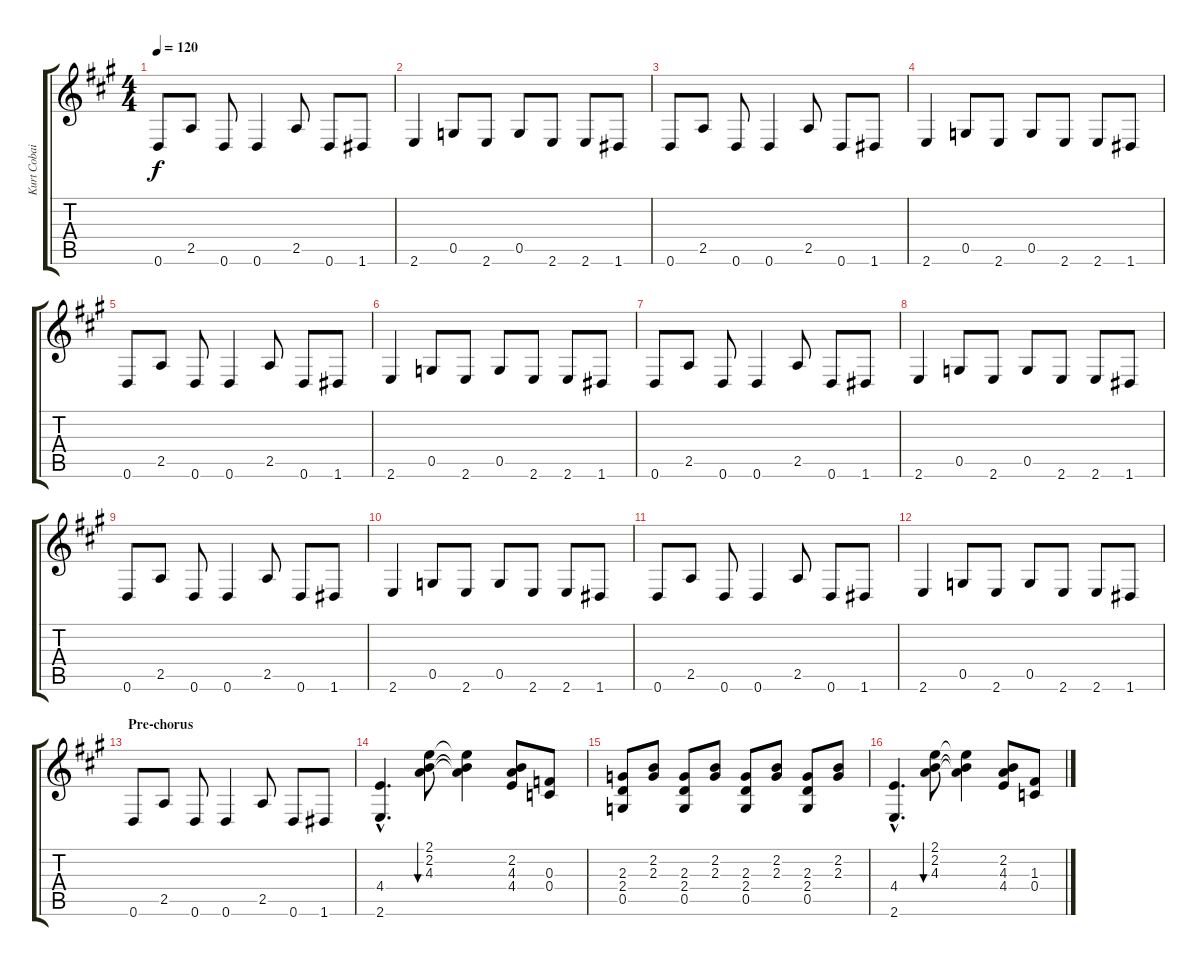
\track ("Kurt Cobain (Guitar)" "Kurt Cobai") {instrument electricguitarclean}
\staff {score tabs}
\tuning (D4 A3 F3 C3 G2 D2) {hide}
\ts (4 4)
\tempo 120
\clef g2
\ks a
0.6.8{dy f} 2.5.8 0.6.8 0.6.4 2.5.8 0.6.8 1.6.8 |
2.6.4 0.5.8 2.6.8 0.5.8 2.6.8 2.6.8 1.6.8 |
0.6.8 2.5.8 0.6.8 0.6.4 2.5.8 0.6.8 1.6.8 |
2.6.4 0.5.8 2.6.8 0.5.8 2.6.8 2.6.8 1.6.8 |
0.6.8 2.5.8 0.6.8 0.6.4 2.5.8 0.6.8 1.6.8 |
2.6.4 0.5.8 2.6.8 0.5.8 2.6.8 2.6.8 1.6.8 |
0.6.8 2.5.8 0.6.8 0.6.4 2.5.8 0.6.8 1.6.8 |
2.6.4 0.5.8 2.6.8 0.5.8 2.6.8 2.6.8 1.6.8 |
0.6.8 2.5.8 0.6.8 0.6.4 2.5.8 0.6.8 1.6.8 |
2.6.4 0.5.8 2.6.8 0.5.8 2.6.8 2.6.8 1.6.8 |
0.6.8 2.5.8 0.6.8 0.6.4 2.5.8 0.6.8 1.6.8 |
2.6.4 0.5.8 2.6.8 0.5.8 2.6.8 2.6.8 1.6.8 |
\section ("" "Pre-chorus")
0.6.8 2.5.8 0.6.8 0.6.4 2.5.8 0.6.8 1.6.8 |
(4.4{hac} 2.6{hac}).4{d} (2.1 2.2 4.3).8{bu 60} (2.1{t} 2.2{t} 4.3{t}).4 (2.2 4.3 4.4).8 (0.3 0.4).8 |
(2.3 2.4 0.5).8 (2.2 2.3).8 (2.3 2.4 0.5).8 (2.2 2.3).8 (2.3 2.4 0.5).8 (2.2 2.3).8 (2.3 2.4 0.5).8 (2.2 2.3).8 |
(4.4{hac} 2.6{hac}).4{d} (2.1 2.2 4.3).8{bu 60} (2.1{t} 2.2{t} 4.3{t}).4 (2.2 4.3 4.4).8 (1.3 0.4).8
